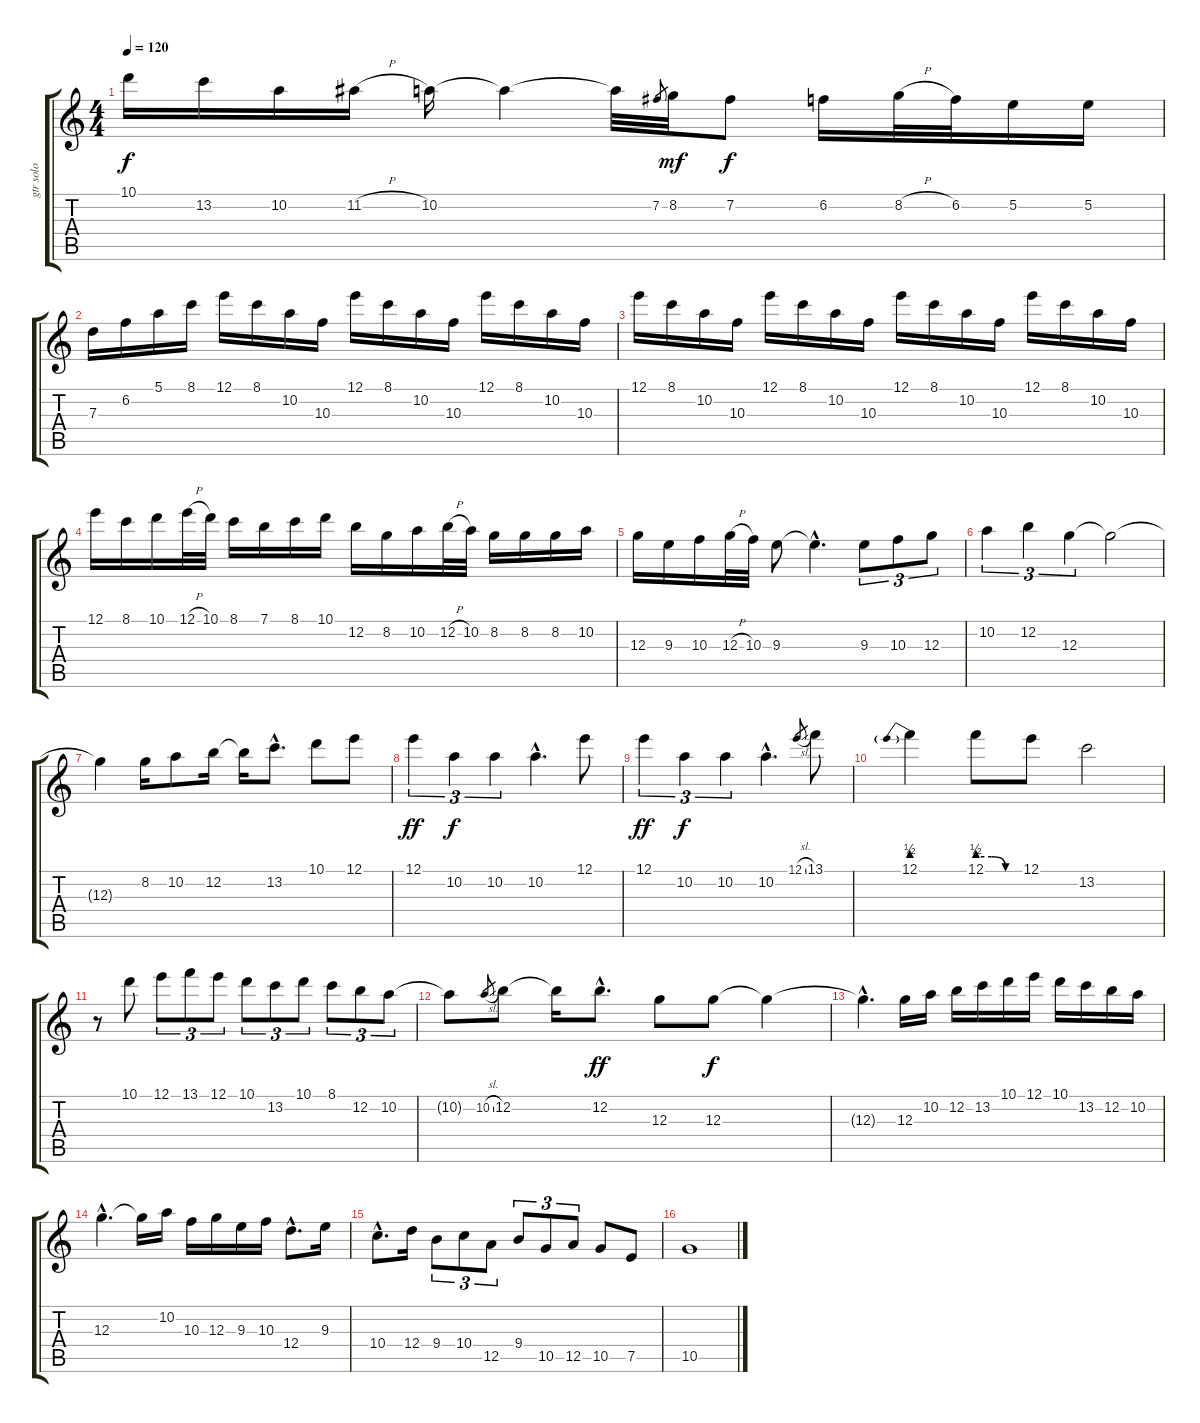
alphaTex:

\track ("gtr solo" "gtr solo") {instrument acousticguitarsteel}
\staff {score tabs}
\tuning (E4 B3 G3 D3 A2 E2) {hide}
\ts (4 4)
\tempo 120
\clef g2
\ks c
10.1.16{dy f} 13.2.16 10.2.16 11.2{h}.16 10.2.16 10.2{t}.4 10.2{t}.32 7.2.8{gr} 8.2.32{dy mf} 7.2.8{dy f} 6.2.16 8.2{h}.32 6.2.32 5.2.16 5.2.16 |
7.3.16 6.2.16 5.1.16 8.1.16 12.1.16 8.1.16 10.2.16 10.3.16 12.1.16 8.1.16 10.2.16 10.3.16 12.1.16 8.1.16 10.2.16 10.3.16 |
12.1.16 8.1.16 10.2.16 10.3.16 12.1.16 8.1.16 10.2.16 10.3.16 12.1.16 8.1.16 10.2.16 10.3.16 12.1.16 8.1.16 10.2.16 10.3.16 |
12.1.16 8.1.16 10.1.16 12.1{h}.32 10.1.32 8.1.16 7.1.16 8.1.16 10.1.16 12.2.16 8.2.16 10.2.16 12.2{h}.32 10.2.32 8.2.16 8.2.16 8.2.16 10.2.16 |
12.3.16 9.3.16 10.3.16 12.3{h}.32 10.3.32 9.3.8 9.3{hac t}.4{d} 9.3.8{tu (3 2)} 10.3.8{tu (3 2)} 12.3.8{tu (3 2)} |
10.2.4{tu (3 2)} 12.2.4{tu (3 2)} 12.3.4{tu (3 2)} 12.3{t}.2 |
12.3{t}.4 8.2.16 10.2.8 12.2.16 12.2{t}.16 13.2{hac}.8{d} 10.1.8 12.1.8 |
12.1.4{tu (3 2) dy ff} 10.2.4{tu (3 2) dy f} 10.2.4{tu (3 2)} 10.2{hac}.4{d} 12.1.8 |
12.1.4{tu (3 2) dy ff} 10.2.4{tu (3 2) dy f} 10.2.4{tu (3 2)} 10.2{hac}.4{d} 12.1{sl}.8{gr} 13.1.8 |
12.1{be (prebend 0 2 60 2)}.4 12.1{be (custom 0 2 20 2 40 0 60 0)}.8 12.1.8 13.2.2 |
r.8 10.1.8 12.1.8{tu (3 2)} 13.1.8{tu (3 2)} 12.1.8{tu (3 2)} 10.1.8{tu (3 2)} 13.2.8{tu (3 2)} 10.1.8{tu (3 2)} 8.1.8{tu (3 2)} 12.2.8{tu (3 2)} 10.2.8{tu (3 2)} |
10.2{t}.8 10.2{sl}.8{gr} 12.2.8 12.2{t}.16 12.2{hac}.8{d dy ff} 12.3.8 12.3.8{dy f} 12.3{t}.4 |
12.3{hac t}.4{d} 12.3.16 10.2.16 12.2.16 13.2.16 10.1.16 12.1.16 10.1.16 13.2.16 12.2.16 10.2.16 |
12.3{hac}.4{d} 12.3{t}.16 10.2.16 10.3.16 12.3.16 9.3.16 10.3.16 12.4{hac}.8{d} 9.3.16 |
10.4{hac}.8{d} 12.4.16 9.4.8{tu (3 2)} 10.4.8{tu (3 2)} 12.5.8{tu (3 2)} 9.4.8{tu (3 2)} 10.5.8{tu (3 2)} 12.5.8{tu (3 2)} 10.5.8 7.5.8 |
10.5.1
